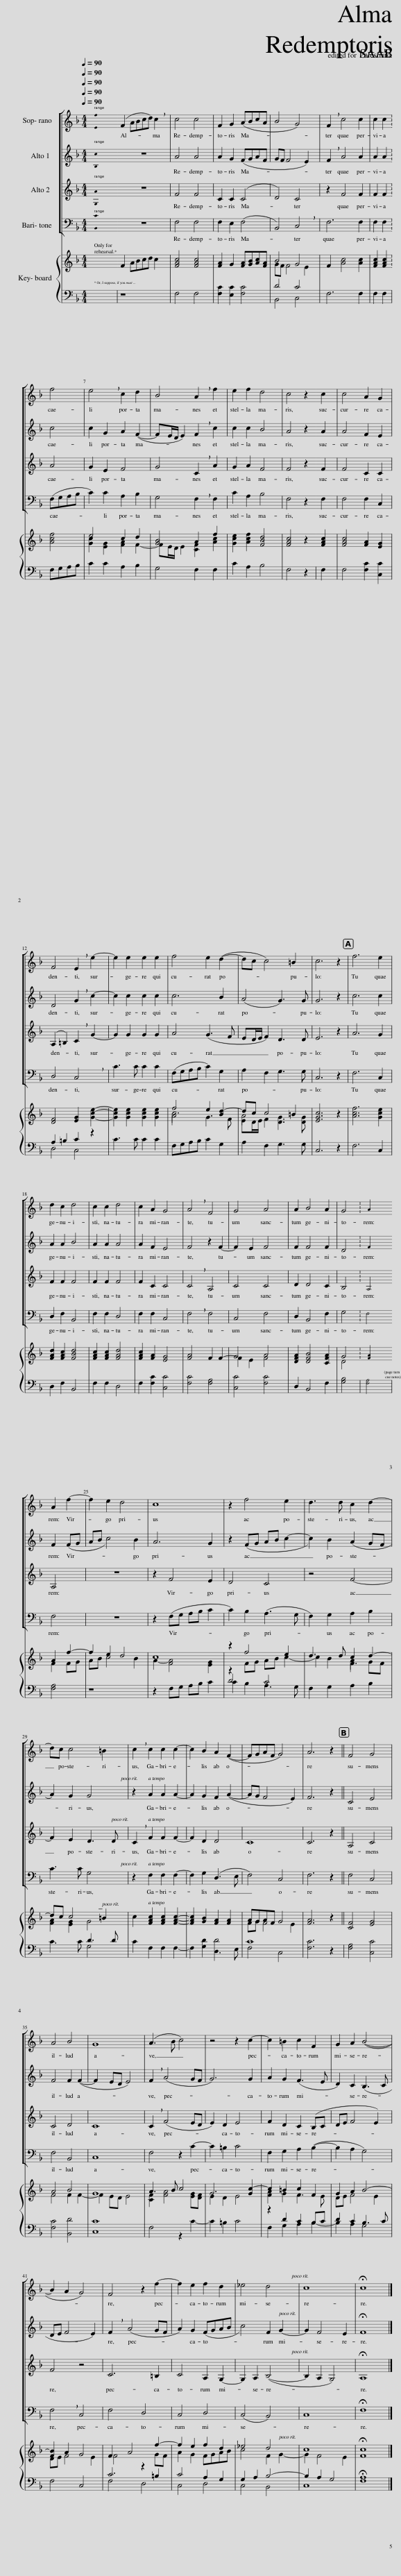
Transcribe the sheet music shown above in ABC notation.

X:1
%%score [ ( 1 2 ) ( 3 4 ) ( 5 6 ) ( 7 8 ) ] { ( 9 11 13 ) | ( 10 12 ) }
L:1/8
Q:1/4=90
M:4/4
I:linebreak $
K:F
U:s=!stemless!
V:1 treble
V:2 treble
V:3 treble
V:4 treble
V:5 treble
V:6 treble
V:7 bass
V:8 bass
V:9 treble
V:11 treble
V:13 treble
V:10 bass
V:12 bass
V:1
 x8 | (F2 ABcd) !breath!c2 | c4 c4 | F2 G2 (ABcA | B4 G4) | %5
 !breath!F2 c4 c2 | c2 c2 |$ f4 | !breath!e4 c2 d2 | B4 !breath!A2 f2 | %10
 e2 f2 d4 | c4 z2 | c2 | c4 A2 G2 |$ F4 !breath!E2 e2- | %15
 e2 e2 e2 e2 | f4 e2 (d2- | dc c4) =B2 | c6 z2 | f6 e2 |$ %20
 d2 c2 d4 | c2 c2 d4 | c2 A2 G4 | !breath!A4 F4 | G4 A4 | %25
 A2 B4 A2 | G4 | A2 x2 |$ A2 f2- | f2 e2 d4 | %30
 c8 | z2 f4 e2 | d3 d c2 d2- |$ dc c4 =B2 | !breath!c2 c2 c2 c2- | %35
 c2 B2 A2 (F2- | FGAF G4) | A6 z2 || F4 G4 |$ A4 B4 | %40
 G8 | (A3 B c4) | z4 z2 c2- | c2 =B2 c2 F2 | G2 A2 (B4- |$ %45
 B2 A2 G4) | F4 z2 f2- | f2 e2 f2 d2 | _e4 d4 | c8 | %50
 !fermata!c8 |] %51
V:2
 s[Ef]2 x6 | x8 | x8 | x8 | x8 | %5
 x8 | x4 |$ x4 | x8 | x8 | %10
 x8 | x6 | x2 | x8 |$ x8 | %15
 x8 | x8 | x8 | x8 | x8 |$ %20
 x8 | x8 | x8 | x8 | x8 | %25
 x8 | x4 | x4 |$ x4 | x8 | %30
 x8 | x8 | x8 |$ x8 | x8 | %35
 x8 | x8 | x8 || x8 |$ x8 | %40
 x8 | x8 | x8 | x8 | x8 |$ %45
 x8 | x8 | x8 | x8 | x8 | %50
 x8 |] %51
V:3
 x8 | z8 | A4 A4 | A2 G2 (FGAF | GF F4 E2) | %5
 !breath!F2 A4 A2 | A2 A2 |$ c4 | c2 G2 A2 (F2- | FE/D/ E2) !breath!F2 c2 | %10
 c2 c2 B4 | A4 z2 | A2 | A4 F2 E2 |$ D4 !breath!G2 c2- | %15
 c2 c2 c2 c2 | c6 B2 | (A4 G3) G | G6 z2 | c6 c2 |$ %20
 A2 A2 B4 | A2 A2 A4 | A2 F2 E4 | F4 z2 F2- | F2 E2 F4 | %25
 F2 F4 F2 | D4 | F2 x2 |$ F2 (FG | AB c4) B2 | %30
 A6 G2 | z2 (FG AB c2- | c2) B2 (A2 GF |$ A2) G2 G4 | z2 A2 A2 A2- | %35
 A2 G2 F2 (A2- | AG F4 E2) | F6 z2 || C4 E4 |$ F4 F2 (F2- | %40
 F2 ED E4) | !breath!F2 (A4 GF | G6) G2 | A2 G2 (F3 E | D2) C2 (B,3 C |$ %45
 DE F4 E2) | !breath!F2 (A4 GF | A2) G2 (FGAB | c4) F2 G2- | G2 F4 E2 | %50
 !fermata!F8 |] %51
V:4
 s[B,c]2 x6 | x8 | x8 | x8 | x8 | %5
 x8 | x4 |$ x4 | x8 | x8 | %10
 x8 | x6 | x2 | x8 |$ x8 | %15
 x8 | x8 | x8 | x8 | x8 |$ %20
 x8 | x8 | x8 | x8 | x8 | %25
 x8 | x4 | x4 |$ x4 | x8 | %30
 x8 | x8 | x8 |$ x8 | x8 | %35
 x8 | x8 | x8 || x8 |$ x8 | %40
 x8 | x8 | x8 | x8 | x8 |$ %45
 x8 | x8 | x8 | x8 | x8 | %50
 x8 |] %51
V:5
 x8 | z8 | F4 F4 | C2 C2 (C4 | D4) C4 | %5
 z2 F4 F2 | F2 F2 |$ A4 | G2 E2 F4 | G4 !breath!C2 A2 | %10
 G2 A2 F4 | F4 z2 | F2 | F4 C2 C2 |$ (A,2 =B,2) !breath!C2 G2- | %15
 G2 G2 G2 G2 | A4 (G3 F | ED/E/ F2) D3 D | E6 z2 | A6 G2 |$ %20
 F2 F2 F4 | F2 F2 F4 | F2 C2 C4 | !breath!C4 A,4 | C4 C4 | %25
 D2 D4 C2 | B,4 | A,4 |$ A,4 | z8 | %30
 z2 F4 E2 | D4 C4 | z4 F4- |$ F2 E2 D3 D | !breath!C2 F2 F2 F2- | %35
 F2 D2 D4 | C8 | C6 z2 || A,4 C4 |$ C4 D4 | %40
 C8 | !breath!C2 (F4 ED | E2) D2 E4 | F2 D2 C2 (B,C | DE F4 E2) |$ %45
 F4 z4 | C6 =B,2 | C4 A,2 G,2- | G,2 A,2 (B,4- | B,2 A,2 G,4) | %50
 !fermata!A,8 |] %51
V:6
 s[G,A]2 x6 | x8 | x8 | x8 | x8 | %5
 x8 | x4 |$ x4 | x8 | x8 | %10
 x8 | x6 | x2 | x8 |$ x8 | %15
 x8 | x8 | x8 | x8 | x8 |$ %20
 x8 | x8 | x8 | x8 | x8 | %25
 x8 | x4 | x4 |$ x4 | x8 | %30
 x8 | x8 | x8 |$ x8 | x8 | %35
 x8 | x8 | x8 || x8 |$ x8 | %40
 x8 | x8 | x8 | x8 | x8 |$ %45
 x8 | x8 | x8 | x8 | x8 | %50
 x8 |] %51
V:7
 x8 | z8 | F,4 F,4 | F,2 E,2 (F,4 | B,,4) !breath!C,4 | %5
 F,6 F,2 | F,2 F,2 |$ (F,G,A,B, | C2) C2 A,2 B,2 | G,4 !breath!F,2 F,2 | %10
 C2 A,2 B,4 | F,4 z2 | F,2 | F,4 F,2 C,2 |$ D,4 !breath!C,4 | %15
 C3 C C2 C2 | (F,G,A,B, C2) G,2 | A,2 F,2 G,3 G, | C,6 z2 | F,6 C,2 |$ %20
 D,2 F,2 B,,4 | F,2 F,2 D,4 | F,2 F,2 C,4 | !breath!F,4 F,4 | C,4 F,4 | %25
 D,2 B,,4 F,2 | G,4 | F,4 |$ F,4 | z8 | %30
 z2 (F,G, A,B, C2 | C2) B,2 (A,3 G, | F,2) G,2 A,2 B,2 |$ C3 C G,4 | z2 F,2 F,2 F,2- | %35
 F,2 G,2 (D,3 E, | F,4) C,4 | F,6 z2 || F,4 C,4 |$ F,4 B,,4 | %40
 C,8 | F,4 z2 C2- | C2 =B,2 C4 | F,2 G,2 A,2 (B,2- | B,2 A,2 G,4) |$ %45
 !breath!F,4 C,4 | F,4 D,4 | C,4 D,4 | (C,4 B,,4) | C,8 | %50
 !fermata!F,8 |] %51
V:8
 s[B,,C]2 x6 | x8 | x8 | x8 | x8 | %5
 x8 | x4 |$ x4 | x8 | x8 | %10
 x8 | x6 | x2 | x8 |$ x8 | %15
 x8 | x8 | x8 | x8 | x8 |$ %20
 x8 | x8 | x8 | x8 | x8 | %25
 x8 | x4 | x4 |$ x4 | x8 | %30
 x8 | x8 | x8 |$ x8 | x8 | %35
 x8 | x8 | x8 || x8 |$ x8 | %40
 x8 | x8 | x8 | x8 | x8 |$ %45
 x8 | x8 | x8 | x8 | x8 | %50
 x8 |] %51
V:9
 x8 | F2 ABcd c2 | [FAc]4 [FAc]4 | [FA]2 G2 [FA][GB][Ac][FA] | B4 G4 | %5
 F2 [Ac]4 [Ac]2 | [FAc]2 [FAc]2 |$ [Acf]4 | e4 c2 d2 | [GB]4 A2 f2 | %10
 [Gce]2 [Acf]2 [FBd]4 | [FAc]4 z2 | [FAc]2 | [FAc]4 [FA]2 [EG]2 |$ [DF]4 [EG]2 [Gce]2- | %15
 [Gce]2 [Gce]2 [Gce]2 [Gce]2 | f4 e2 [Bd-]2 | dc c4 =B2 | [EGc]6 z2 | [Acf]6 [Gce]2 |$ %20
 [FAd]2 [FAc]2 [FBd]4 | [FAc]2 [FAc]2 [FAd]4 | [FAc]2 [FA]2 [EG]4 | [FA]4 F2 F2- | G4 A4 | %25
 [DFA]2 [DFB]4 [CFA]2 | G4 | [FA]2 x2 |$ A2 f2- | f2 e2 d4 | %30
 c8 | z2 f4 e2 | d3 d c2 d2- |$ dc c4 =B2 | c2 [FAc]2 [FAc]2 [FAc]2- | %35
 [FAc]2 [GB]2 [FA]2 [FA]2 | AGAF G4 | [FA]6 z2 || [CF]4 [EG]4 |$ A4 B4 | %40
 G8 | A3 B c4 | G6 [Gc-]2 | c2 =B2 c2 F2 | G2 A2 B4- |$ %45
 [FB]2 A2 G4 | F2 A4 f2- | f2 e2 f2 d2 | _e4 d4 | c8 | %50
 !fermata!c8 |] %51
V:10
 x8 | z8 | F,4 F,4 | [F,C]2 [E,C]2 [F,C]4 | D4 C4 | %5
 F,6 F,2 | F,2 F,2 |$ F,G,A,B, | C2 C2 A,2 B,2 | G,4 F,2 F,2 | %10
 C2 A,2 B,4 | F,4 z2 | F,2 | F,4 [F,C]2 [C,C]2 |$ A,2 =B,2 C2 z2 | %15
 C3 C C2 C2 | F,G,A,B, C2 G,2 | A,2 F,2 G,3 G, | C,6 z2 | F,6 C,2 |$ %20
 D,2 F,2 B,,4 | F,2 F,2 D,4 | F,2 [F,C]2 [C,C]4 | [F,C]4 [F,A,]4 | [C,C]4 [F,C]4 | %25
 D,2 B,,4 F,2 | [G,B,]4 | [F,A,]4 |$ [F,A,]4 | z8 | %30
 z2 F,G, A,B, C2 | D4 C4 | x8 |$ x4 D3 D | x8 | %35
 x4 D4 | C8 | [F,C]6 z2 || [F,A,]4 [C,C]4 |$ [F,C]4 [B,,D]4 | %40
 C8 | x8 | x8 | z2 D2 C2 B,C | D2 C2 B,3 C |$ %45
 x8 | C6 =B,2 | C4 A,2 G,2 | G,2 A,2 B,4- | B,2 A,2 G,4 | %50
 !fermata!A,8 |] %51
V:11
 x8 | x8 | x8 | x8 | GF F4 E2 | %5
 x8 | x4 |$ x4 | [Gc]2 [EG]2 [FA]2 F2- | FE/D/ E2 [CF]2 [Ac]2 | %10
 x8 | x6 | x2 | x8 |$ x8 | %15
 x8 | c6 x2 | A4 [DG]3 [DG] | x8 | x8 |$ %20
 x8 | x8 | x8 | x8 | F2 E2 F4 | %25
 x8 | D4 | x4 |$ F2 FG | AB c4 B2 | %30
 A2- [FA]4 [EG]2 | z2 FG AB c2- | c2 B2 A2 GF |$ [FA]2 [EG]2 G4 | x8 | %35
 x8 | FG F4 E2 | x8 || x8 |$ F4 F2 F2- | %40
 F2 ED E4 | [CF]2 [FA]4 [EG][DF] | E2 D2 E4 | [FA]2 G2 F3 E | DE F4 E2 |$ %45
 DE F4 E2 | F4 z2 GF | A2 G2 FGAB | c4 F2 G2- | G2 F4 E2 | %50
 F8 |] %51
V:12
 x8 | x8 | x8 | x8 | B,,4 C,4 | %5
 x8 | x4 |$ x4 | x8 | x8 | %10
 x8 | x6 | x2 | x8 |$ D,4 C,4 | %15
 x8 | x8 | x8 | x8 | x8 |$ %20
 x8 | x8 | x8 | x8 | x8 | %25
 x8 | x4 | x4 |$ x4 | x8 | %30
 x8 | C2 B,2 A,3 G, | F,2 G,2 A,2 B,2 |$ C3 C G,4 | C2 F,2 F,2 F,2- | %35
 F,2 [G,D]2 D,3 E, | F,4 C,4 | x8 || x8 |$ x8 | %40
 C,8 | F,4 z2 C2- | C2 =B,2 C4 | F,2 G,2 A,2 B,2- | B,2 A,2 G,4 |$ %45
 F,4 C,4 | F,4 D,4 | C,4 D,4 | C,4 B,,4 | C,8 | %50
 F,8 |] %51
V:13
 x8 | x8 | x8 | x8 | x8 | %5
 x8 | x4 |$ x4 | x8 | x8 | %10
 x8 | x6 | x2 | x8 |$ x8 | %15
 x8 | A4 G3 F | ED/E/ F2 x4 | x8 | x8 |$ %20
 x8 | x8 | x8 | x8 | x8 | %25
 x8 | x4 | x4 |$ x4 | x8 | %30
 x8 | x8 | x4 F3 x |$ x8 | x8 | %35
 x8 | x8 | x8 || x8 |$ x8 | %40
 x8 | x8 | x8 | x8 | x8 |$ %45
 x8 | x8 | x8 | x8 | x8 | %50
 x8 |] %51
